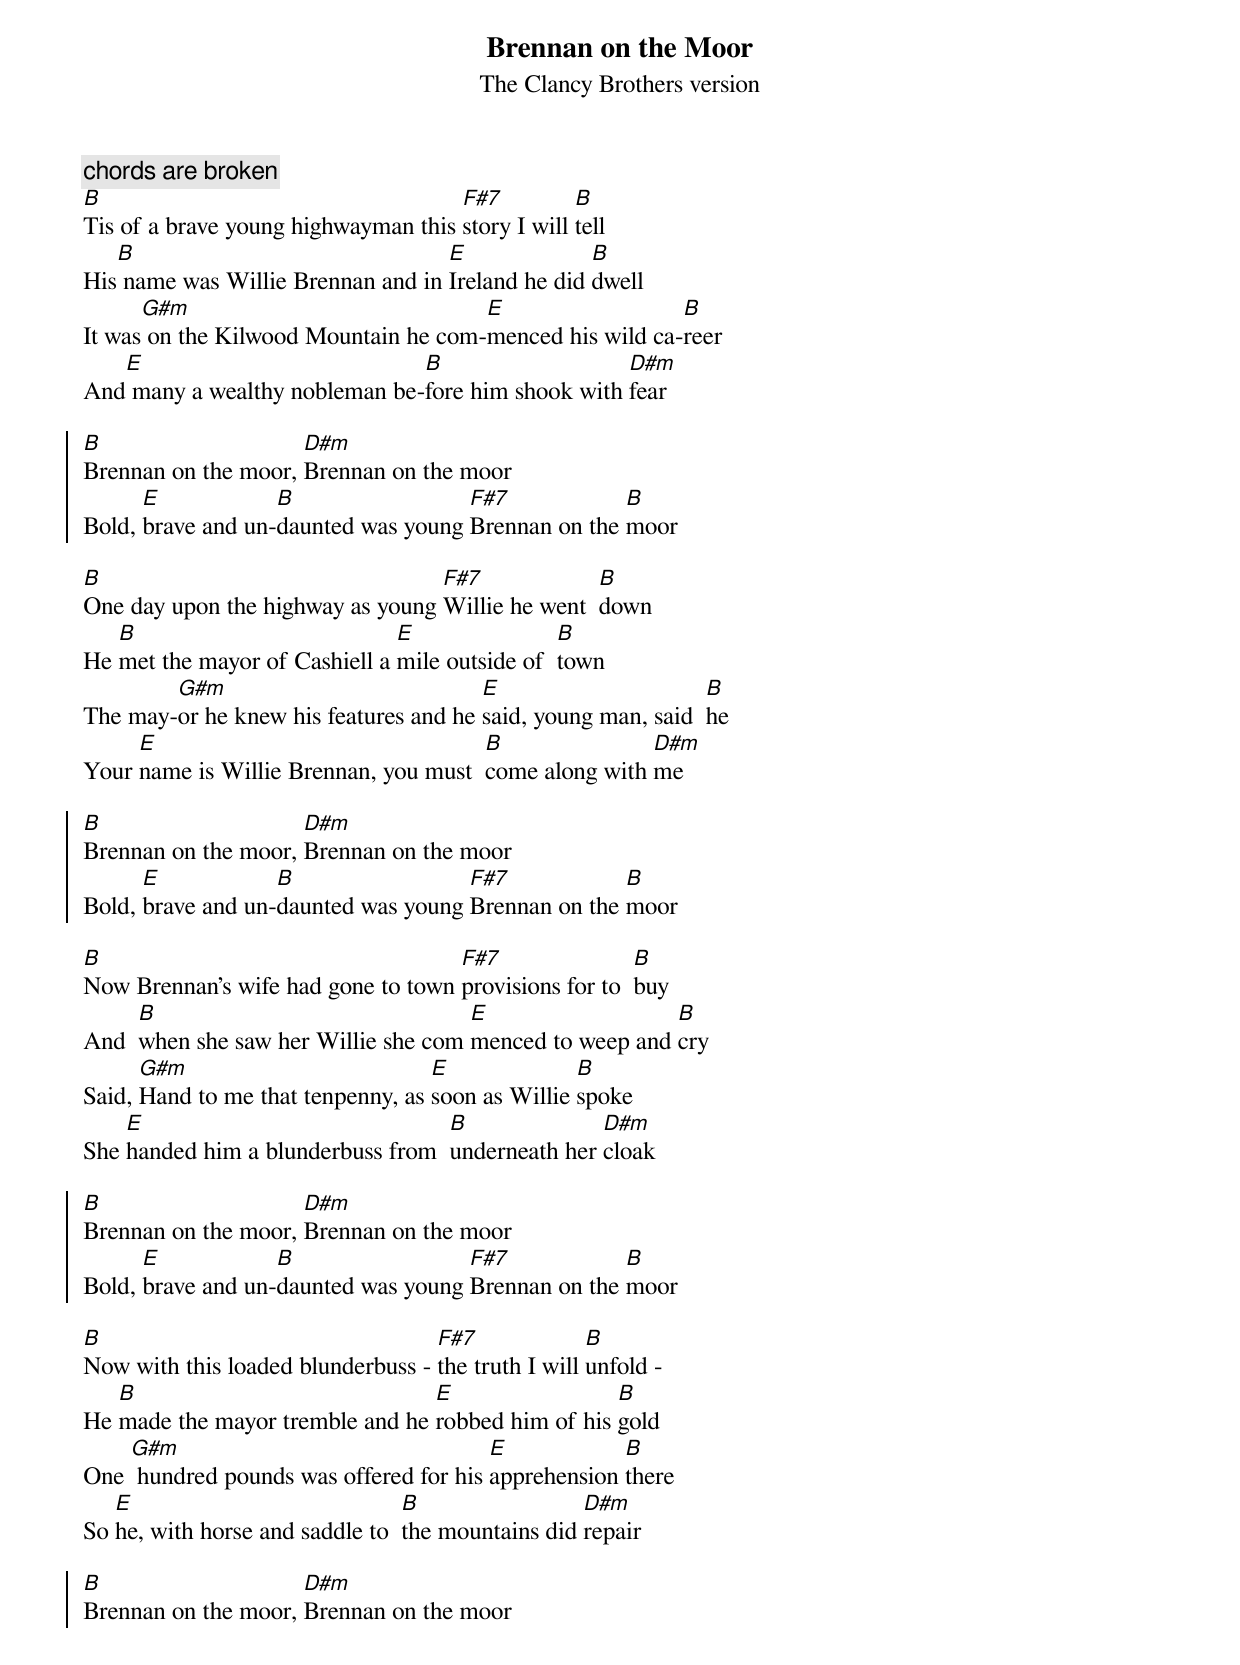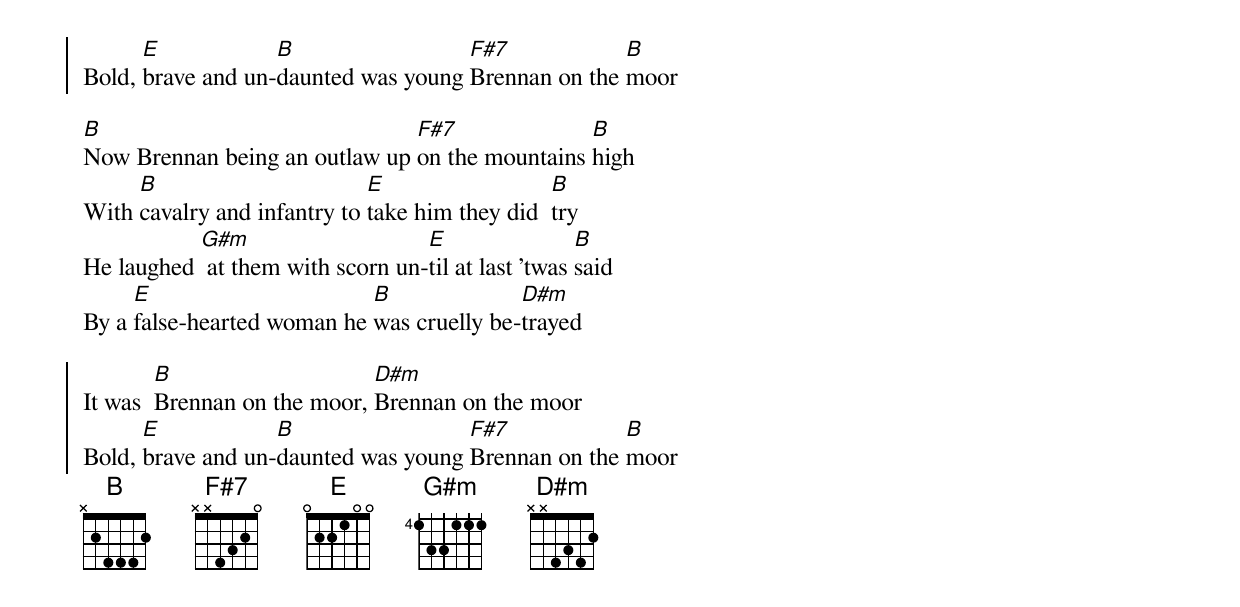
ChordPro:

{title: Brennan on the Moor}
{subtitle: The Clancy Brothers version}
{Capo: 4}
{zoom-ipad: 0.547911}
{c:chords are broken}
[B]Tis of a brave young highwayman this [F#7]story I will [B]tell
His[B] name was Willie Brennan and in [E]Ireland he did [B]dwell
It was[G#m] on the Kilwood Mountain he com-[E]menced his wild ca-[B]reer
And[E] many a wealthy nobleman be-[B]fore him shook with [D#m]fear

{soc}
[B]Brennan on the moor, [D#m]Brennan on the moor
Bold, [E]brave and un-[B]daunted was young [F#7]Brennan on the [B]moor
{eoc}

[B]One day upon the highway as young [F#7]Willie he went  [B]down
He [B]met the mayor of Cashiell a [E]mile outside of  [B]town
The may-[G#m]or he knew his features and he [E]said, young man, said  [B]he
Your [E]name is Willie Brennan, you must  [B]come along with [D#m]me

{soc}
[B]Brennan on the moor, [D#m]Brennan on the moor
Bold, [E]brave and un-[B]daunted was young [F#7]Brennan on the [B]moor
{eoc}

[B]Now Brennan's wife had gone to town [F#7]provisions for to  [B]buy
And  [B]when she saw her Willie she com [E]menced to weep and [B]cry
Said, [G#m]Hand to me that tenpenny, as [E]soon as Willie [B]spoke
She [E]handed him a blunderbuss from  [B]underneath her [D#m]cloak

{soc}
[B]Brennan on the moor, [D#m]Brennan on the moor
Bold, [E]brave and un-[B]daunted was young [F#7]Brennan on the [B]moor
{eoc}

[B]Now with this loaded blunderbuss - [F#7]the truth I will [B]unfold -
He [B]made the mayor tremble and he [E]robbed him of his [B]gold
One [G#m] hundred pounds was offered for his [E]apprehension [B]there
So [E]he, with horse and saddle to  [B]the mountains did [D#m]repair

{soc}
[B]Brennan on the moor, [D#m]Brennan on the moor
Bold, [E]brave and un-[B]daunted was young [F#7]Brennan on the [B]moor
{eoc}

[B]Now Brennan being an outlaw up [F#7]on the mountains [B]high
With [B]cavalry and infantry to [E]take him they did  [B]try
He laughed [G#m] at them with scorn un-[E]til at last 'twas [B]said
By a [E]false-hearted woman he [B]was cruelly be-[D#m]trayed

{soc}
It was  [B]Brennan on the moor, [D#m]Brennan on the moor
Bold, [E]brave and un-[B]daunted was young [F#7]Brennan on the [B]moor
{eoc}
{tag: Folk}
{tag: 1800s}
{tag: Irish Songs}
